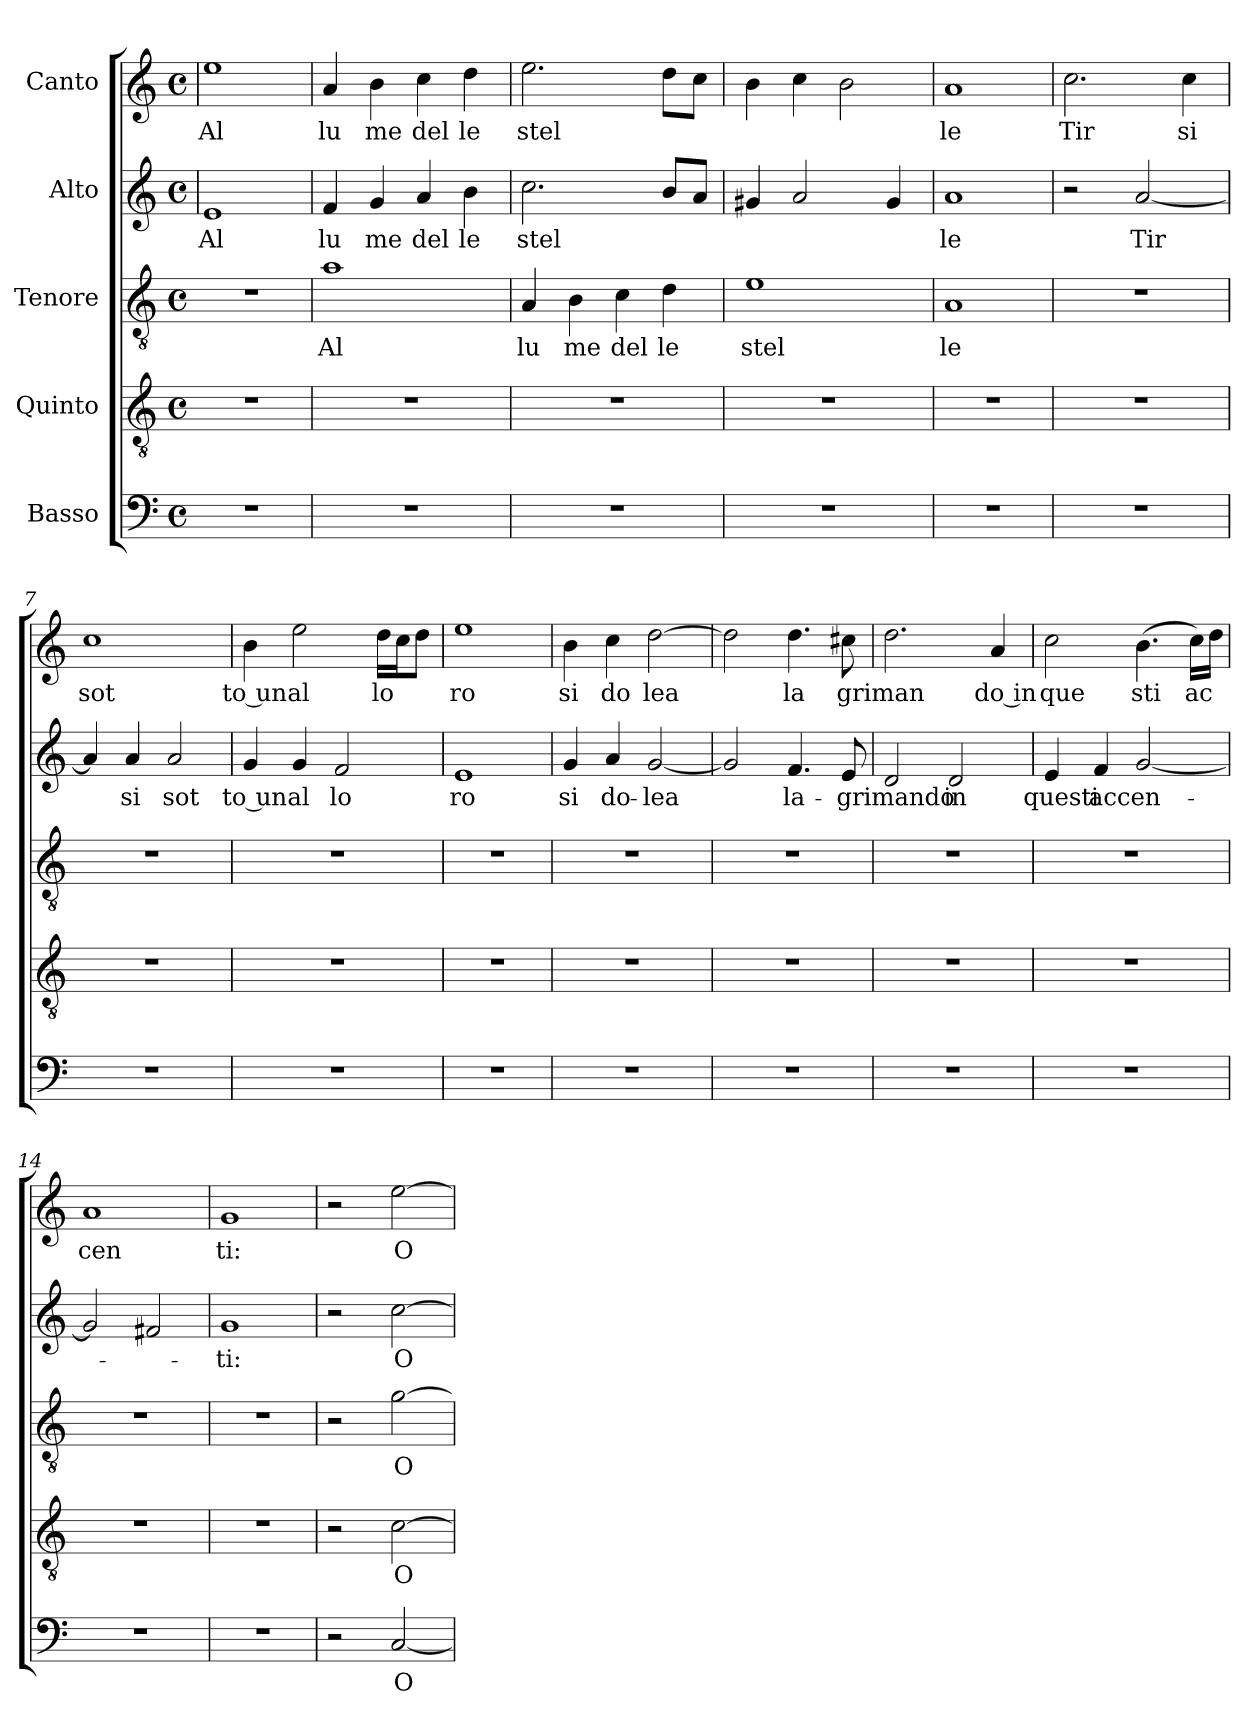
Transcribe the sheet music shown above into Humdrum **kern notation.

**kern	**text	**kern	**text	**kern	**text	**kern	**text	**kern	**text
*part5	*part5	*part4	*part4	*part3	*part3	*part2	*part2	*part1	*part1
*staff5	*staff5	*staff4	*staff4	*staff3	*staff3	*staff2	*staff2	*staff1	*staff1
*I"Basso	*	*I"Quinto	*	*I"Tenore	*	*I"Alto	*	*I"Canto	*
!!LO:PB:g=z
*stria5	*	*stria5	*	*stria5	*	*stria5	*	*stria5	*
*clefF4	*	*clefGv2	*	*clefGv2	*	*clefG2	*	*clefG2	*
*M4/4	*	*M4/4	*	*M4/4	*	*M4/4	*	*M4/4	*
*met(c)	*	*met(c)	*	*met(c)	*	*met(c)	*	*met(c)	*
=1	=1!	=1	=1!	=1	=1!	=1	=1!	=1!	=1!
!	!	!	!	!	!	!	!LO:LY:b:cj	!	!LO:LY:b:cj
1r	.	1r	.	1r	.	1e	Al	1ee	Al
=2	=2	=2	=2	=2	=2	=2	=2	=2	=2
!	!	!	!	!	!LO:LY:b:cj	!	!LO:LY:b:cj	!	!LO:LY:b:cj
1r	.	1r	.	1a	Al	4f/	lu	4a/	lu
!	!	!	!	!	!	!	!LO:LY:b:cj	!	!LO:LY:b:cj
.	.	.	.	.	.	4g/	me	4b\	me
!	!	!	!	!	!	!	!LO:LY:b:cj	!	!LO:LY:b:cj
.	.	.	.	.	.	4a/	del	4cc\	del
!	!	!	!	!	!	!	!LO:LY:b:cj	!	!LO:LY:b:cj
.	.	.	.	.	.	4b\	le	4dd\	le
=3	=3	=3	=3	=3	=3	=3	=3	=3	=3
!	!	!	!	!	!LO:LY:b:cj	!	!LO:LY:b	!	!LO:LY:b
1r	.	1r	.	4A/	lu	2.cc\	stel	2.ee\	stel
!	!	!	!	!	!LO:LY:b:cj	!	!	!	!
.	.	.	.	4B\	me	.	.	.	.
!	!	!	!	!	!LO:LY:b:cj	!	!	!	!
.	.	.	.	4c\	del	.	.	.	.
!	!	!	!	!	!LO:LY:b:cj	!	!	!	!
.	.	.	.	4d\	le	8b/L	.	8dd\L	.
.	.	.	.	.	.	8a/J	.	8cc\J	.
=4	=4	=4	=4	=4	=4	=4	=4	=4	=4
!	!	!	!	!	!LO:LY:b:cj	!	!	!	!
1r	.	1r	.	1e	stel	4g#X/	.	4b\	.
.	.	.	.	.	.	2a/	.	4cc\	.
.	.	.	.	.	.	.	.	2b\	.
.	.	.	.	.	.	4g#/	.	.	.
=5	=5	=5	=5	=5	=5	=5	=5	=5	=5
!	!	!	!	!	!LO:LY:b:cj	!	!LO:LY:b:cj	!	!LO:LY:b:cj
1r	.	1r	.	1A	le	1a	le	1a	le
=6	=6	=6	=6	=6	=6	=6	=6	=6	=6
!	!	!	!	!	!	!	!	!	!LO:LY:b:cj
1r	.	1r	.	1r	.	2r	.	2.cc\	Tir
!	!	!	!	!	!	!	!LO:LY:b	!	!
.	.	.	.	.	.	[<2a/	Tir	.	.
!	!	!	!	!	!	!	!	!	!LO:LY:b:cj
.	.	.	.	.	.	.	.	4cc\	si
=7	=7	=7	=7	=7	=7	=7	=7	=7	=7
!	!	!	!	!	!	!	!	!	!LO:LY:b:cj
1r	.	1r	.	1r	.	4a/]	.	1cc	sot
!	!	!	!	!	!	!	!LO:LY:b:cj	!	!
.	.	.	.	.	.	4a/	si	.	.
!	!	!	!	!	!	!	!LO:LY:b:cj	!	!
.	.	.	.	.	.	2a/	sot	.	.
=8	=8	=8	=8	=8	=8	=8	=8	=8	=8
!	!	!	!	!	!	!	!LO:LY:b:rj	!	!LO:LY:b:rj
1r	.	1r	.	1r	.	4g/	to un	4b\	to un
!	!	!	!	!	!	!	!LO:LY:b:cj	!	!LO:LY:b:cj
.	.	.	.	.	.	4g/	al	2ee\	al
!	!	!	!	!	!	!	!LO:LY:b:cj	!	!
.	.	.	.	.	.	2f/	lo	.	.
!	!	!	!	!	!	!	!	!	!LO:LY:b:cj
.	.	.	.	.	.	.	.	16dd\L	lo
.	.	.	.	.	.	.	.	16cc\	.
.	.	.	.	.	.	.	.	8dd\J	.
!!LO:LB:g=z
=9	=9	=9	=9	=9	=9	=9	=9	=9	=9
!	!	!	!	!	!	!	!LO:LY:b:cj	!	!LO:LY:b:cj
1r	.	1r	.	1r	.	1e	ro	1ee	ro
=10	=10	=10	=10	=10	=10	=10	=10	=10	=10
!	!	!	!	!	!	!	!LO:LY:b:cj	!	!LO:LY:b:cj
1r	.	1r	.	1r	.	4g/	si	4b\	si
!	!	!	!	!	!	!	!LO:LY:b:cj	!	!LO:LY:b:cj
.	.	.	.	.	.	4a/	do-	4cc\	do
!	!	!	!	!	!	!	!LO:LY:b	!	!LO:LY:b
.	.	.	.	.	.	[<2g/	-lea	[>2dd\	lea
=11	=11	=11	=11	=11	=11	=11	=11	=11	=11
1r	.	1r	.	1r	.	2g/]	.	2dd\]	.
!	!	!	!	!	!	!	!LO:LY:b:cj	!	!LO:LY:b:cj
.	.	.	.	.	.	4.f/	la-	4.dd\	la
!	!	!	!	!	!	!	!LO:LY:b	!	!LO:LY:b
.	.	.	.	.	.	8e/	-grimando	8cc#X\	griman
=12	=12	=12	=12	=12	=12	=12	=12	=12	=12
1r	.	1r	.	1r	.	2d/	.	2.dd\	.
!	!	!	!	!	!	!	!LO:LY:b	!	!
.	.	.	.	.	.	2d/	in	.	.
!	!	!	!	!	!	!	!	!	!LO:LY:b:rj
.	.	.	.	.	.	.	.	4a/	do in
=13	=13	=13	=13	=13	=13	=13	=13	=13	=13
!	!	!	!	!	!	!	!LO:LY:b:cj	!	!LO:LY:b:cj
1r	.	1r	.	1r	.	4e/	questi	2cc\	que
!	!	!	!	!	!	!	!LO:LY:b	!	!
.	.	.	.	.	.	4f/	accen-	.	.
!	!	!	!	!	!	!	!	!	!LO:LY:b
.	.	.	.	.	.	[<2g/	.	(<4.b\	sti
!	!	!	!	!	!	!	!	!	!LO:LY:b:cj
.	.	.	.	.	.	.	.	16cc\L)	ac
.	.	.	.	.	.	.	.	16dd\J	.
=14	=14	=14	=14	=14	=14	=14	=14	=14	=14
!	!	!	!	!	!	!	!	!	!LO:LY:b:cj
1r	.	1r	.	1r	.	2g/]	.	1a	cen
.	.	.	.	.	.	2f#X/	.	.	.
=15	=15	=15	=15	=15	=15	=15	=15	=15	=15
!	!	!	!	!	!	!	!LO:LY:b:cj	!	!LO:LY:b:cj
1r	.	1r	.	1r	.	1g	-ti:	1g	ti:
=16	=16	=16	=16	=16	=16	=16	=16	=16	=16
2r	.	2r	.	2r	.	2r	.	2r	.
!	!LO:LY:b:cj	!	!LO:LY:b:cj	!	!LO:LY:b:cj	!	!LO:LY:b:cj	!	!LO:LY:b:cj
[<2C/	O	[>2c\	O	[>2g\	O	[>2cc\	O	[>2ee\	O
=	=	=	=	=	=	=	=	=	=
*-	*-	*-	*-	*-	*-	*-	*-	*-	*-
